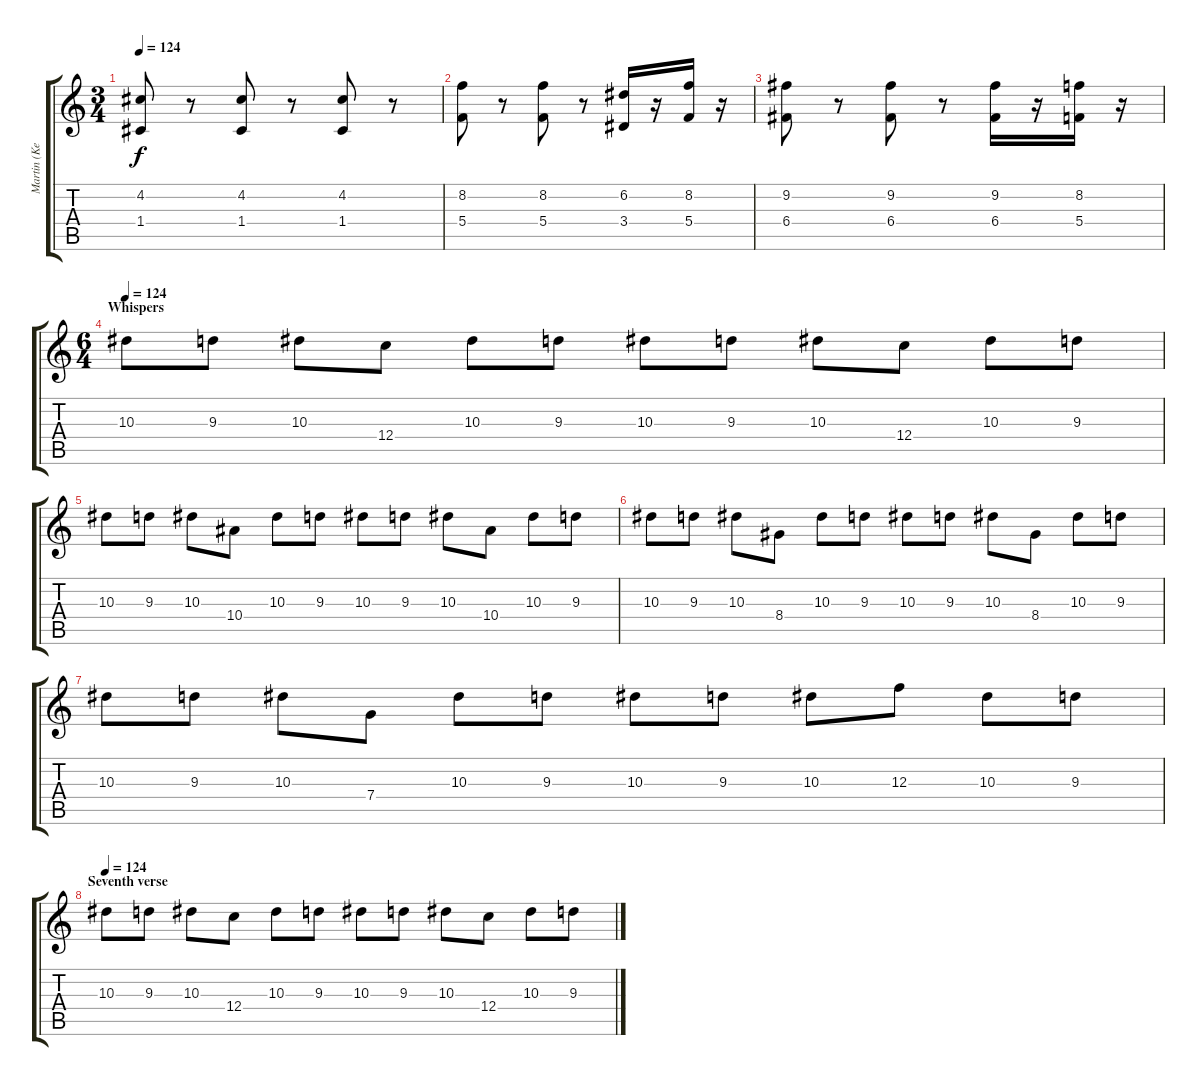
\track ("Martin (KeybHigh)" "Martin (Ke") {instrument stringensemble1}
\staff {score tabs}
\tuning (D5 A4 F4 C4 G3 D3) {hide}
\ts (3 4)
\tempo 124
\clef g2
\ks c
(4.2 1.4).8{dy f} r.8 (4.2 1.4).8 r.8 (4.2 1.4).8 r.8 |
(8.2 5.4).8 r.8 (8.2 5.4).8 r.8 (6.2 3.4).16 r.16 (8.2 5.4).16 r.16 |
(9.2 6.4).8 r.8 (9.2 6.4).8 r.8 (9.2 6.4).16 r.16 (8.2 5.4).16 r.16 |
\ts (6 4)
\section ("" "Whispers")
\tempo 124
10.3.8{volume 13 balance 6 instrument fx5brightness} 9.3.8 10.3.8 12.4.8 10.3.8 9.3.8 10.3.8 9.3.8 10.3.8 12.4.8 10.3.8 9.3.8 |
10.3.8 9.3.8 10.3.8 10.4.8 10.3.8 9.3.8 10.3.8 9.3.8 10.3.8 10.4.8 10.3.8 9.3.8 |
10.3.8 9.3.8 10.3.8 8.4.8 10.3.8 9.3.8 10.3.8 9.3.8 10.3.8 8.4.8 10.3.8 9.3.8 |
10.3.8 9.3.8 10.3.8 7.4.8 10.3.8 9.3.8 10.3.8 9.3.8 10.3.8 12.3.8 10.3.8 9.3.8 |
\section ("" "Seventh verse")
\tempo 124
10.3.8{volume 13 balance 6 instrument fx5brightness} 9.3.8 10.3.8 12.4.8 10.3.8 9.3.8 10.3.8 9.3.8 10.3.8 12.4.8 10.3.8 9.3.8
